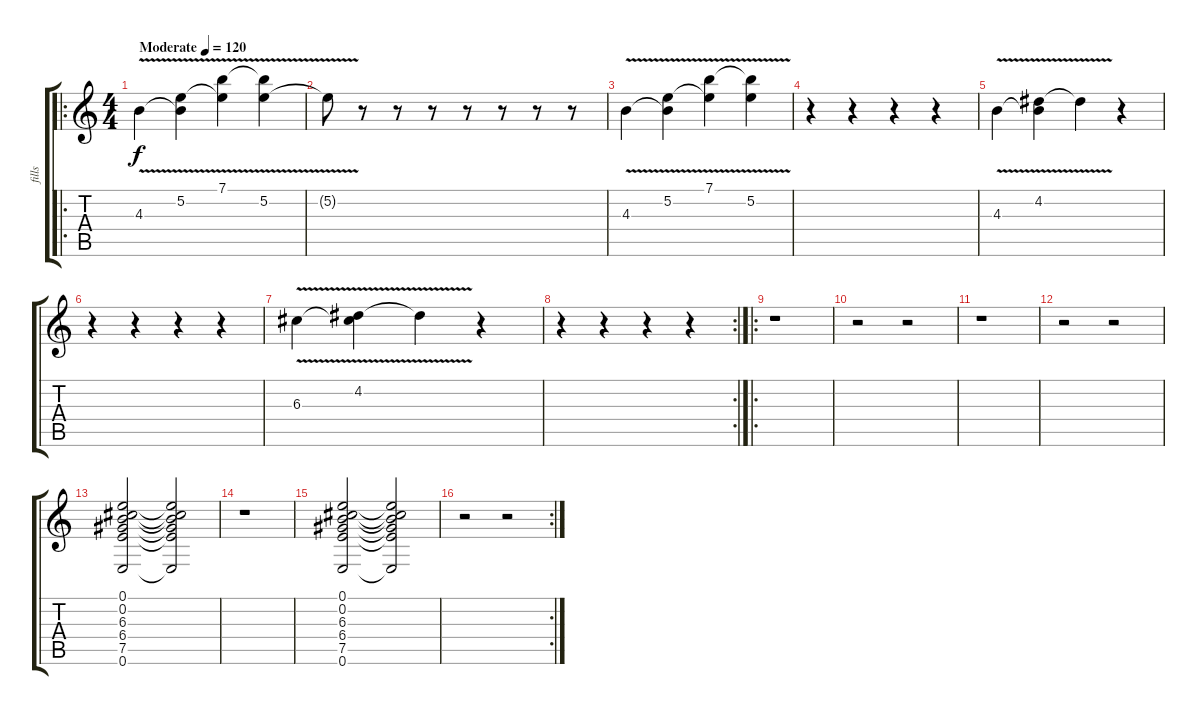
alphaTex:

\track ("fills" "fills") {instrument acousticguitarsteel}
\staff {score tabs}
\tuning (E4 B3 G3 D3 A2 E2) {hide}
\ro
\ts (4 4)
\tempo (120 "Moderate")
\clef g2
\ks c
4.3{v}.4{dy f instrument acousticguitarsteel} (5.2{v} 4.3{v t}).4 (7.1{v} 5.2{v t}).4 (7.1{t} 5.2{v}).4 |
5.2{t}.8 r.8 r.8 r.8 r.8 r.8 r.8 r.8 |
4.3{v}.4 (5.2{v} 4.3{v t}).4 (7.1{v} 5.2{v t}).4 (7.1{t} 5.2{v}).4 |
r.4 r.4 r.4 r.4 |
4.3{v}.4 (4.2{v} 4.3{t}).4 4.2{v t}.4 r.4 |
r.4 r.4 r.4 r.4 |
6.3{v}.4 (4.2{v} 6.3{v t}).4 4.2{t}.4 r.4 |
\rc 2
r.4 r.4 r.4 r.4 |
\ro
r.1 |
r.2 r.2 |
r.1 |
r.2 r.2 |
(0.1 0.2 6.3 6.4 7.5 0.6).2 (0.1{t} 0.2{t} 6.3{t} 6.4{t} 7.5{t} 0.6{t}).2 |
r.1 |
(0.1 0.2 6.3 6.4 7.5 0.6).2 (0.1{t} 0.2{t} 6.3{t} 6.4{t} 7.5{t} 0.6{t}).2 |
\rc 2
r.2 r.2
